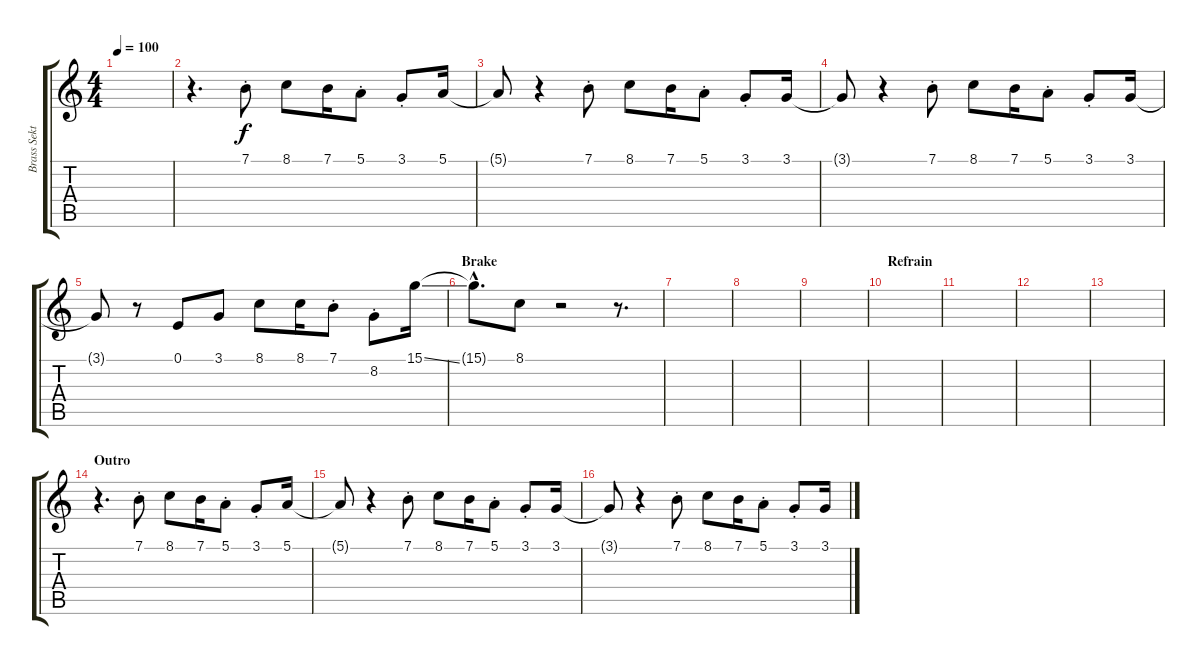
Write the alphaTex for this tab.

\track ("Brass Sektion 2" "Brass Sekt") {instrument brasssection}
\staff {score tabs}
\tuning (E4 B3 G3 D3 A2 E2) {hide}
\ts (4 4)
\tempo 100
\clef g2
\ks c
|
r.4{d volume 11} 7.1{st}.8 8.1.8 7.1.16 5.1{st}.8 3.1{st}.8 5.1.16 |
5.1{t}.8 r.4 7.1{st}.8 8.1.8 7.1.16 5.1{st}.8 3.1{st}.8 3.1.16 |
3.1{t}.8 r.4 7.1{st}.8 8.1.8 7.1.16 5.1{st}.8 3.1{st}.8 3.1.16 |
3.1{t}.8 r.8 0.1.8 3.1.8 8.1.8 8.1.16 7.1{st}.8 8.2{st}.8 15.1{ss}.16 |
\section ("" "Brake")
15.1{hac t}.8{d} 8.1.8 r.2 r.8{d} |
|
|
|
\section ("" "Refrain")
|
|
|
|
\section ("" "Outro")
r.4{d volume 11} 7.1{st}.8 8.1.8 7.1.16 5.1{st}.8 3.1{st}.8 5.1.16 |
5.1{t}.8 r.4 7.1{st}.8 8.1.8 7.1.16 5.1{st}.8 3.1{st}.8 3.1.16 |
3.1{t}.8 r.4 7.1{st}.8 8.1.8 7.1.16 5.1{st}.8 3.1{st}.8 3.1.16
